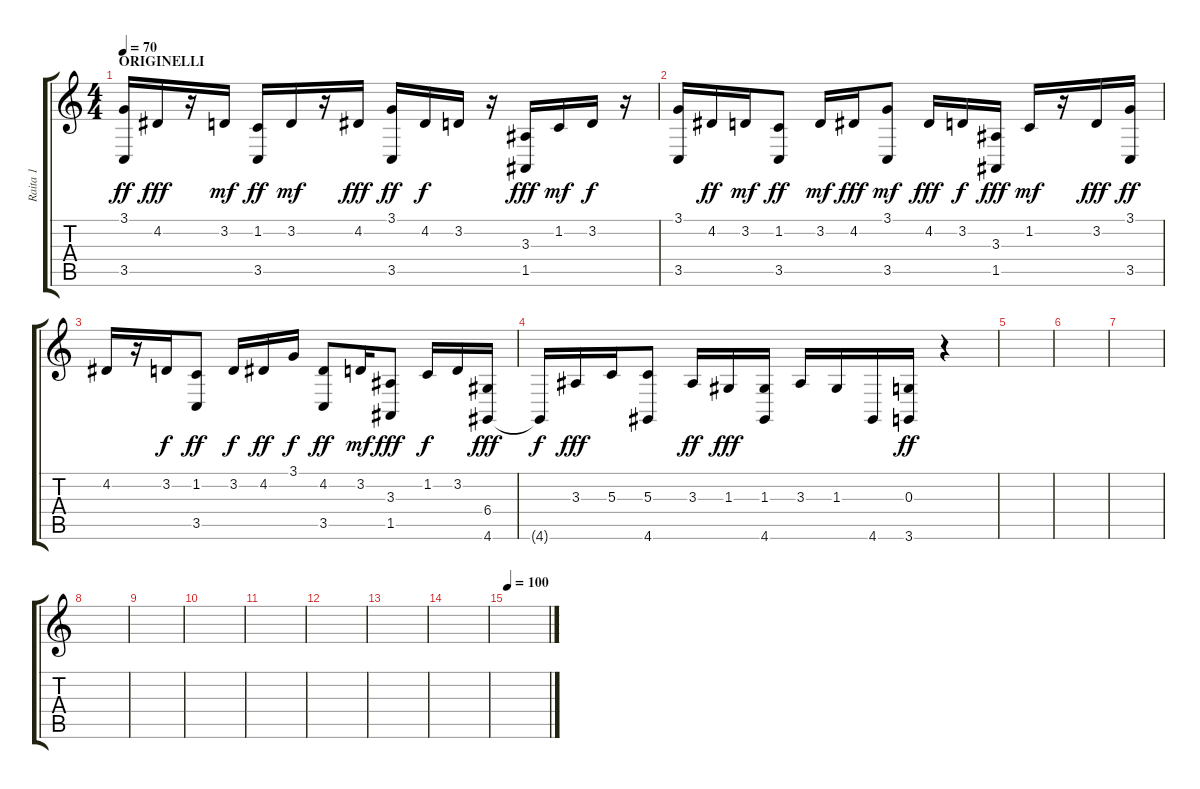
\track ("Raita 1" "Raita 1") {instrument acousticgrandpiano}
\staff {score tabs}
\tuning (E4 B3 G3 D3 A2 E2) {hide}
\ts (4 4)
\section ("" "ORIGINELLI")
\tempo 70
\clef g2
\ks c
(3.1 3.5).16{dy ff} 4.2.16{dy fff} r.16 3.2.16{dy mf} (1.2 3.5).16{dy ff} 3.2.16{dy mf} r.16 4.2.16{dy fff} (3.1 3.5).16{dy ff} 4.2.16{dy f} 3.2.16 r.16 (3.3 1.5).16{dy fff} 1.2.16{dy mf} 3.2.16{dy f} r.16 |
(3.1 3.5).16 4.2.16{dy ff} 3.2.16{dy mf} (1.2 3.5).8{dy ff} 3.2.16{dy mf} 4.2.16{dy fff} (3.1 3.5).8{dy mf} 4.2.16{dy fff} 3.2.16{dy f} (3.3 1.5).16{dy fff} 1.2.16{dy mf} r.16 3.2.16{dy fff} (3.1 3.5).16{dy ff} |
4.2.16 r.16 3.2.16{dy f} (1.2 3.5).8{dy ff} 3.2.16{dy f} 4.2.16{dy ff} 3.1.16{dy f} (4.2 3.5).8{dy ff} 3.2.16{dy mf} (3.3 1.5).8{dy fff} 1.2.16{dy f} 3.2.16 (6.4 4.6).16{dy fff} |
4.6{t}.16{dy f} 3.3.16{dy fff} 5.3.16 (5.3 4.6).8 3.3.16{dy ff} 1.3.16{dy fff} (1.3 4.6).16 3.3.16 1.3.16 4.6.16 (0.3 3.6).16{dy ff} r.4 |
|
|
|
|
|
|
|
|
|
|
\tempo 100
